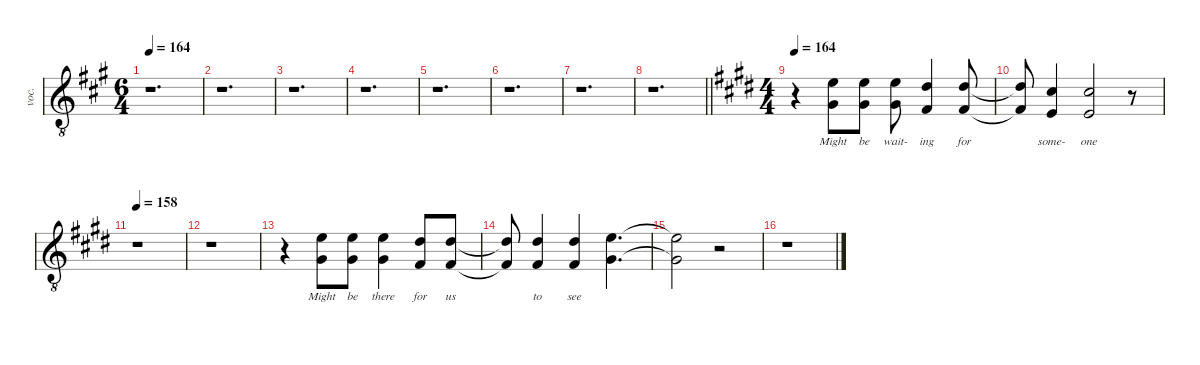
\defaultSystemsLayout 4
\hideDynamics
\bracketExtendMode groupsimilarinstruments
\otherSystemsTrackNameOrientation horizontal
\track ("Vocals" "voc.") {defaultSystemsLayout 8 mute instrument choiraahs}
\staff {score}
\tuning (E4 B3 G3 D3 A2 E2)
\ts (6 4)
\tempo 164
\clef g2
\ottava 8vb
\ks f#minor
r.1{d dy f beam Down} |
r.1{d beam Down} |
r.1{d beam Down} |
r.1{d beam Down} |
r.1{d beam Down} |
r.1{d beam Down} |
r.1{d beam Down} |
\barLineRight lightlight
r.1{d beam Down} |
\ts (4 4)
\beaming (8 2 2 2 2)
\tempo 164
\ks c#minor
r.4{beam Down} (9.3{acc forcenatural} 6.4{acc #}).8{lyrics (0 "Might") lyrics (1 "") lyrics (2 "") lyrics (3 "") lyrics (4 "") dy mp beam Down} (6.4{acc #} 9.3{acc forcenatural}).8{lyrics (0 "be") lyrics (1 "") lyrics (2 "") lyrics (3 "") lyrics (4 "") beam Down} (9.3{acc forcenatural} 6.4{acc #}).8{lyrics (0 "wait-") lyrics (1 "") lyrics (2 "") lyrics (3 "") lyrics (4 "") beam Down} (8.3{acc #} 4.4{acc #}).4{lyrics (0 "ing") lyrics (1 "") lyrics (2 "") lyrics (3 "") lyrics (4 "") beam Up} (8.3{acc #} 4.4{acc #}).8{lyrics (0 "for") lyrics (1 "") lyrics (2 "") lyrics (3 "") lyrics (4 "") beam Up} |
(8.3{t acc #} 4.4{t acc #}).8{dy f beam Up} (6.3{acc #} 2.4{acc forcenatural}).4{lyrics (0 "some-") lyrics (1 "") lyrics (2 "") lyrics (3 "") lyrics (4 "") dy mp beam Up} (6.3{acc #} 2.4{acc forcenatural}).2{lyrics (0 "one") lyrics (1 "") lyrics (2 "") lyrics (3 "") lyrics (4 "") beam Up} r.8{beam Up} |
\tempo 158
r.1{beam Down} |
r.1{beam Down} |
r.4{beam Down} (9.3{acc forcenatural} 6.4{acc #}).8{lyrics (0 "Might") lyrics (1 "") lyrics (2 "") lyrics (3 "") lyrics (4 "") beam Down} (6.4{acc #} 9.3{acc forcenatural}).8{lyrics (0 "be") lyrics (1 "") lyrics (2 "") lyrics (3 "") lyrics (4 "") beam Down} (9.3{acc forcenatural} 6.4{acc #}).4{lyrics (0 "there") lyrics (1 "") lyrics (2 "") lyrics (3 "") lyrics (4 "") beam Down} (8.3{acc #} 4.4{acc #}).8{lyrics (0 "for") lyrics (1 "") lyrics (2 "") lyrics (3 "") lyrics (4 "") beam Up} (8.3{acc #} 4.4{acc #}).8{lyrics (0 "us") lyrics (1 "") lyrics (2 "") lyrics (3 "") lyrics (4 "") beam Up} |
(8.3{t acc #} 4.4{t acc #}).8{dy f beam Up} (8.3{acc #} 4.4{acc #}).4{lyrics (0 "to") lyrics (1 "") lyrics (2 "") lyrics (3 "") lyrics (4 "") dy mp beam Up} (8.3{acc #} 4.4{acc #}).4{lyrics (0 "see") lyrics (1 "") lyrics (2 "") lyrics (3 "") lyrics (4 "") beam Up} (9.3{acc forcenatural} 6.4{acc #}).4{d beam Down} |
(9.3{t acc forcenatural} 6.4{t acc #}).2{dy f beam Down} r.2{beam Down} |
r.1{beam Down}
